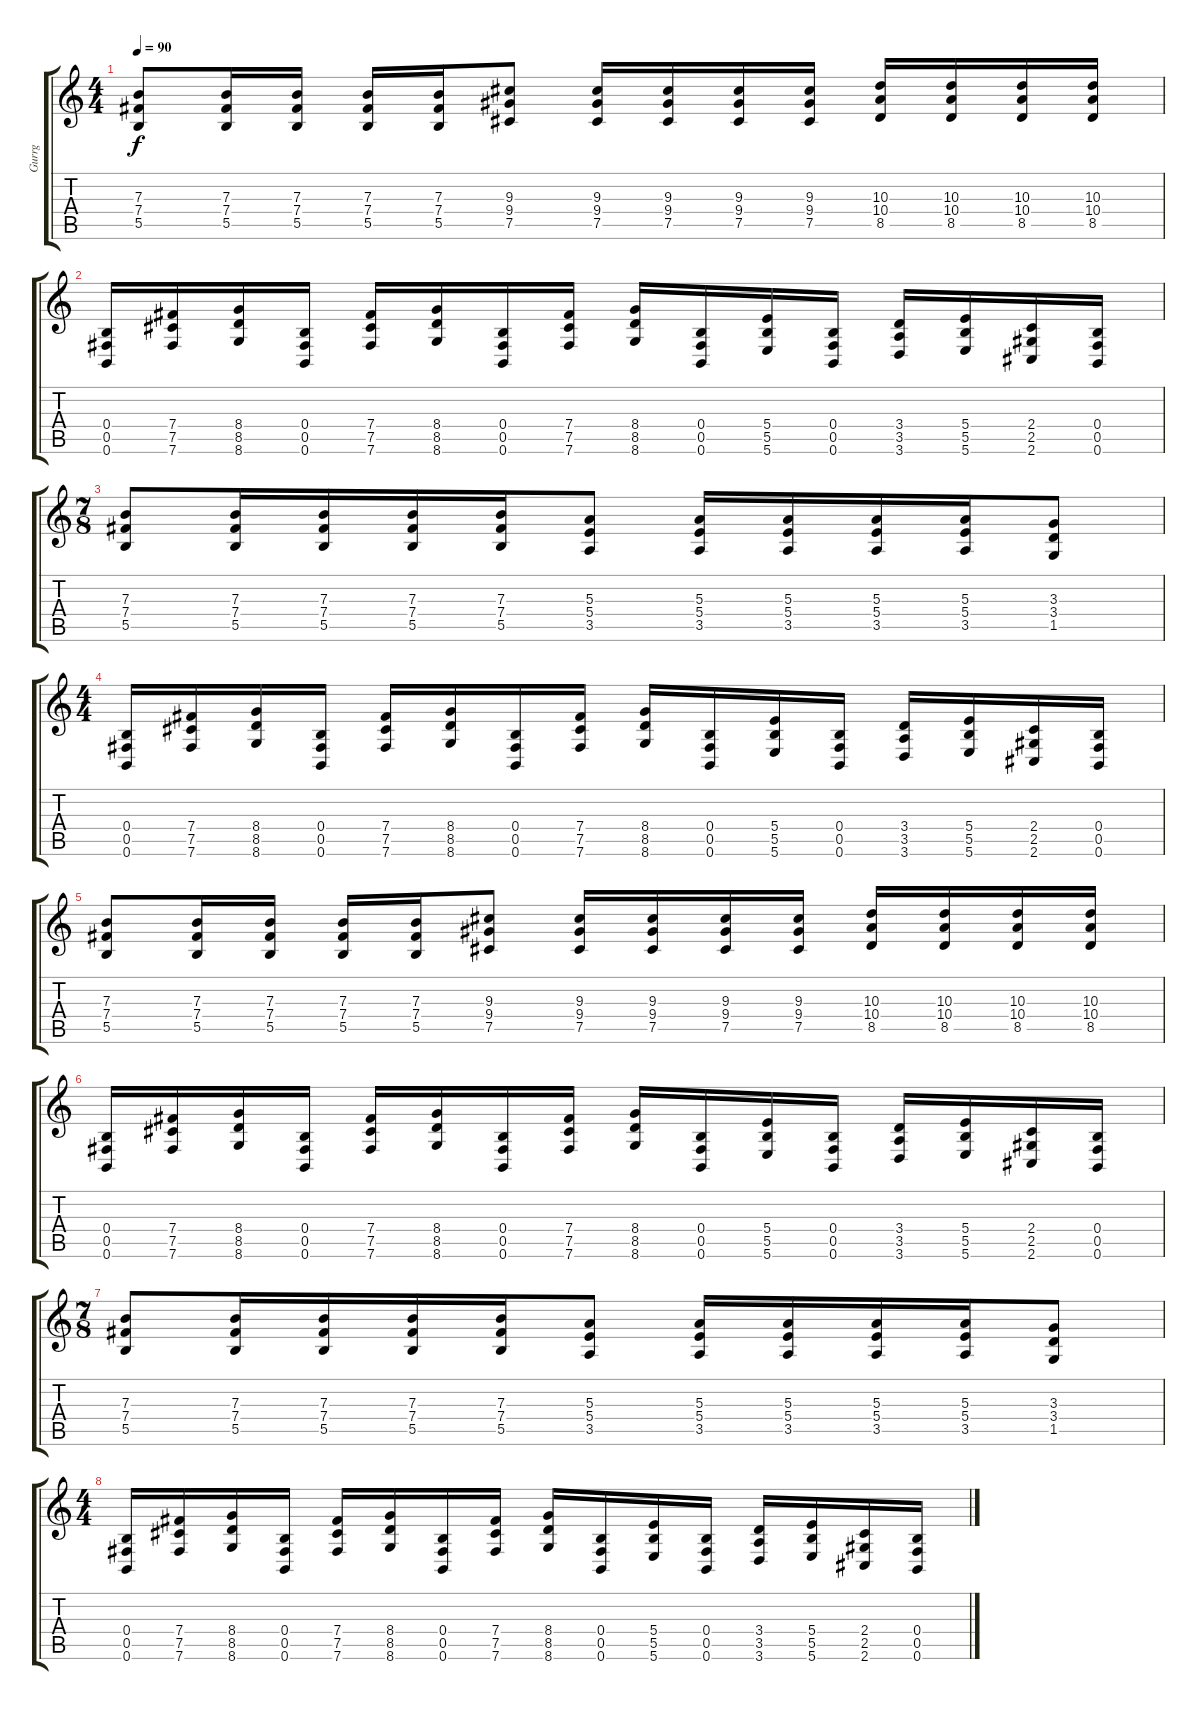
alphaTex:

\track ("Gurrg" "Gurrg") {instrument overdrivenguitar}
\staff {score tabs}
\tuning (Db4 Ab3 E3 B2 Gb2 B1) {hide}
\ts (4 4)
\tempo 90
\clef g2
\ks c
(7.3 7.4 5.5).8{dy f} (7.3 7.4 5.5).16 (7.3 7.4 5.5).16 (7.3 7.4 5.5).16 (7.3 7.4 5.5).16 (9.3 9.4 7.5).8 (9.3 9.4 7.5).16 (9.3 9.4 7.5).16 (9.3 9.4 7.5).16 (9.3 9.4 7.5).16 (10.3 10.4 8.5).16 (10.3 10.4 8.5).16 (10.3 10.4 8.5).16 (10.3 10.4 8.5).16 |
(0.4 0.5 0.6).16 (7.4 7.5 7.6).16 (8.4 8.5 8.6).16 (0.4 0.5 0.6).16 (7.4 7.5 7.6).16 (8.4 8.5 8.6).16 (0.4 0.5 0.6).16 (7.4 7.5 7.6).16 (8.4 8.5 8.6).16 (0.4 0.5 0.6).16 (5.4 5.5 5.6).16 (0.4 0.5 0.6).16 (3.4 3.5 3.6).16 (5.4 5.5 5.6).16 (2.4 2.5 2.6).16 (0.4 0.5 0.6).16 |
\ts (7 8)
(7.3 7.4 5.5).8 (7.3 7.4 5.5).16 (7.3 7.4 5.5).16 (7.3 7.4 5.5).16 (7.3 7.4 5.5).16 (5.3 5.4 3.5).8 (5.3 5.4 3.5).16 (5.3 5.4 3.5).16 (5.3 5.4 3.5).16 (5.3 5.4 3.5).16 (3.3 3.4 1.5).8 |
\ts (4 4)
(0.4 0.5 0.6).16 (7.4 7.5 7.6).16 (8.4 8.5 8.6).16 (0.4 0.5 0.6).16 (7.4 7.5 7.6).16 (8.4 8.5 8.6).16 (0.4 0.5 0.6).16 (7.4 7.5 7.6).16 (8.4 8.5 8.6).16 (0.4 0.5 0.6).16 (5.4 5.5 5.6).16 (0.4 0.5 0.6).16 (3.4 3.5 3.6).16 (5.4 5.5 5.6).16 (2.4 2.5 2.6).16 (0.4 0.5 0.6).16 |
(7.3 7.4 5.5).8 (7.3 7.4 5.5).16 (7.3 7.4 5.5).16 (7.3 7.4 5.5).16 (7.3 7.4 5.5).16 (9.3 9.4 7.5).8 (9.3 9.4 7.5).16 (9.3 9.4 7.5).16 (9.3 9.4 7.5).16 (9.3 9.4 7.5).16 (10.3 10.4 8.5).16 (10.3 10.4 8.5).16 (10.3 10.4 8.5).16 (10.3 10.4 8.5).16 |
(0.4 0.5 0.6).16 (7.4 7.5 7.6).16 (8.4 8.5 8.6).16 (0.4 0.5 0.6).16 (7.4 7.5 7.6).16 (8.4 8.5 8.6).16 (0.4 0.5 0.6).16 (7.4 7.5 7.6).16 (8.4 8.5 8.6).16 (0.4 0.5 0.6).16 (5.4 5.5 5.6).16 (0.4 0.5 0.6).16 (3.4 3.5 3.6).16 (5.4 5.5 5.6).16 (2.4 2.5 2.6).16 (0.4 0.5 0.6).16 |
\ts (7 8)
(7.3 7.4 5.5).8 (7.3 7.4 5.5).16 (7.3 7.4 5.5).16 (7.3 7.4 5.5).16 (7.3 7.4 5.5).16 (5.3 5.4 3.5).8 (5.3 5.4 3.5).16 (5.3 5.4 3.5).16 (5.3 5.4 3.5).16 (5.3 5.4 3.5).16 (3.3 3.4 1.5).8 |
\ts (4 4)
(0.4 0.5 0.6).16 (7.4 7.5 7.6).16 (8.4 8.5 8.6).16 (0.4 0.5 0.6).16 (7.4 7.5 7.6).16 (8.4 8.5 8.6).16 (0.4 0.5 0.6).16 (7.4 7.5 7.6).16 (8.4 8.5 8.6).16 (0.4 0.5 0.6).16 (5.4 5.5 5.6).16 (0.4 0.5 0.6).16 (3.4 3.5 3.6).16 (5.4 5.5 5.6).16 (2.4 2.5 2.6).16 (0.4 0.5 0.6).16
